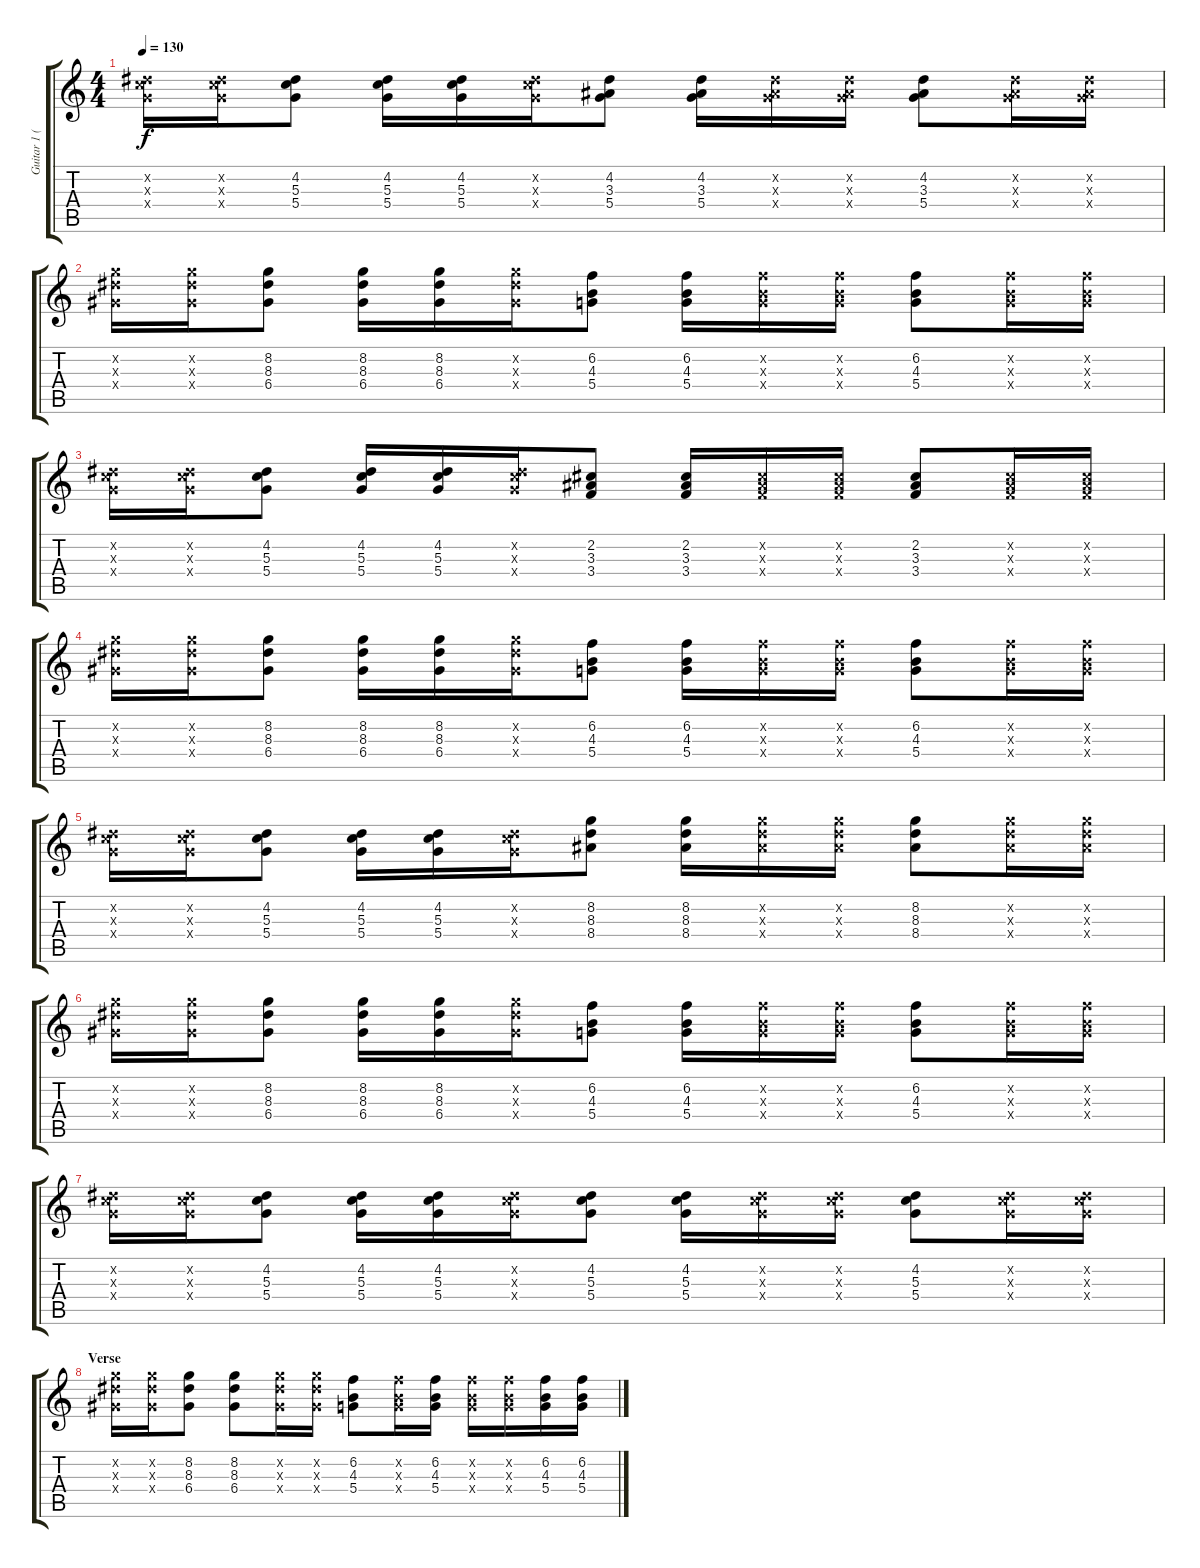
\track ("Guitar 1 (L)" "Guitar 1 (") {instrument distortionguitar}
\staff {score tabs}
\tuning (E4 B3 G3 D3 A2 E2) {hide}
\ts (4 4)
\tempo 130
\clef g2
\ks c
(4.2{x} 5.3{x} 5.4{x}).16{dy f} (4.2{x} 5.3{x} 5.4{x}).16 (4.2 5.3 5.4).8 (4.2 5.3 5.4).16 (4.2 5.3 5.4).16 (4.2{x} 5.3{x} 5.4{x}).16 (4.2 3.3 5.4).8 (4.2 3.3 5.4).16 (4.2{x} 3.3{x} 5.4{x}).16 (4.2{x} 3.3{x} 5.4{x}).16 (4.2 3.3 5.4).8 (4.2{x} 3.3{x} 5.4{x}).16 (4.2{x} 3.3{x} 5.4{x}).16 |
(8.2{x} 8.3{x} 6.4{x}).16 (8.2{x} 8.3{x} 6.4{x}).16 (8.2 8.3 6.4).8 (8.2 8.3 6.4).16 (8.2 8.3 6.4).16 (8.2{x} 8.3{x} 6.4{x}).16 (6.2 4.3 5.4).8 (6.2 4.3 5.4).16 (6.2{x} 4.3{x} 5.4{x}).16 (6.2{x} 4.3{x} 5.4{x}).16 (6.2 4.3 5.4).8 (6.2{x} 4.3{x} 5.4{x}).16 (6.2{x} 4.3{x} 5.4{x}).16 |
(4.2{x} 5.3{x} 5.4{x}).16 (4.2{x} 5.3{x} 5.4{x}).16 (4.2 5.3 5.4).8 (4.2 5.3 5.4).16 (4.2 5.3 5.4).16 (4.2{x} 5.3{x} 5.4{x}).16 (2.2 3.3 3.4).8 (2.2 3.3 3.4).16 (2.2{x} 3.3{x} 3.4{x}).16 (2.2{x} 3.3{x} 3.4{x}).16 (2.2 3.3 3.4).8 (2.2{x} 3.3{x} 3.4{x}).16 (2.2{x} 3.3{x} 3.4{x}).16 |
(8.2{x} 8.3{x} 6.4{x}).16 (8.2{x} 8.3{x} 6.4{x}).16 (8.2 8.3 6.4).8 (8.2 8.3 6.4).16 (8.2 8.3 6.4).16 (8.2{x} 8.3{x} 6.4{x}).16 (6.2 4.3 5.4).8 (6.2 4.3 5.4).16 (6.2{x} 4.3{x} 5.4{x}).16 (6.2{x} 4.3{x} 5.4{x}).16 (6.2 4.3 5.4).8 (6.2{x} 4.3{x} 5.4{x}).16 (6.2{x} 4.3{x} 5.4{x}).16 |
(4.2{x} 5.3{x} 5.4{x}).16 (4.2{x} 5.3{x} 5.4{x}).16 (4.2 5.3 5.4).8 (4.2 5.3 5.4).16 (4.2 5.3 5.4).16 (4.2{x} 5.3{x} 5.4{x}).16 (8.2 8.3 8.4).8 (8.2 8.3 8.4).16 (8.2{x} 8.3{x} 8.4{x}).16 (8.2{x} 8.3{x} 8.4{x}).16 (8.2 8.3 8.4).8 (8.2{x} 8.3{x} 8.4{x}).16 (8.2{x} 8.3{x} 8.4{x}).16 |
(8.2{x} 8.3{x} 6.4{x}).16 (8.2{x} 8.3{x} 6.4{x}).16 (8.2 8.3 6.4).8 (8.2 8.3 6.4).16 (8.2 8.3 6.4).16 (8.2{x} 8.3{x} 6.4{x}).16 (6.2 4.3 5.4).8 (6.2 4.3 5.4).16 (6.2{x} 4.3{x} 5.4{x}).16 (6.2{x} 4.3{x} 5.4{x}).16 (6.2 4.3 5.4).8 (6.2{x} 4.3{x} 5.4{x}).16 (6.2{x} 4.3{x} 5.4{x}).16 |
(4.2{x} 5.3{x} 5.4{x}).16 (4.2{x} 5.3{x} 5.4{x}).16 (4.2 5.3 5.4).8 (4.2 5.3 5.4).16 (4.2 5.3 5.4).16 (4.2{x} 5.3{x} 5.4{x}).16 (4.2 5.3 5.4).8 (4.2 5.3 5.4).16 (4.2{x} 5.3{x} 5.4{x}).16 (4.2{x} 5.3{x} 5.4{x}).16 (4.2 5.3 5.4).8 (4.2{x} 5.3{x} 5.4{x}).16 (4.2{x} 5.3{x} 5.4{x}).16 |
\section ("" "Verse")
(8.2{x} 8.3{x} 6.4{x}).16 (8.2{x} 8.3{x} 6.4{x}).16 (8.2 8.3 6.4).8 (8.2 8.3 6.4).8 (8.2{x} 8.3{x} 6.4{x}).16 (8.2{x} 8.3{x} 6.4{x}).16 (6.2 4.3 5.4).8 (6.2{x} 4.3{x} 5.4{x}).16 (6.2 4.3 5.4).16 (6.2{x} 4.3{x} 5.4{x}).16 (6.2{x} 4.3{x} 5.4{x}).16 (6.2 4.3 5.4).16 (6.2 4.3 5.4).16
